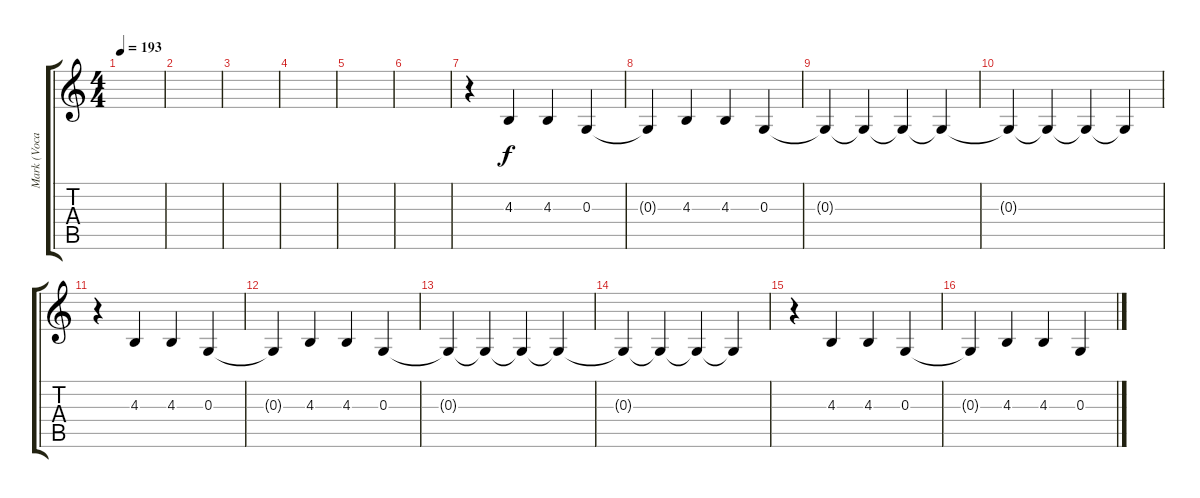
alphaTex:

\track ("Mark (Vocals)" "Mark (Voca") {instrument clarinet}
\staff {score tabs}
\tuning (E4 B3 G3 D3 A2 E2) {hide}
\ts (4 4)
\tempo 193
\clef g2
\ks c
|
|
|
|
|
|
r.4 4.3.4 4.3.4 0.3.4 |
0.3{t}.4 4.3.4 4.3.4 0.3.4 |
0.3{t}.4 0.3{t}.4 0.3{t}.4 0.3{t}.4 |
0.3{t}.4 0.3{t}.4 0.3{t}.4 0.3{t}.4 |
r.4 4.3.4 4.3.4 0.3.4 |
0.3{t}.4 4.3.4 4.3.4 0.3.4 |
0.3{t}.4 0.3{t}.4 0.3{t}.4 0.3{t}.4 |
0.3{t}.4 0.3{t}.4 0.3{t}.4 0.3{t}.4 |
r.4 4.3.4 4.3.4 0.3.4 |
0.3{t}.4 4.3.4 4.3.4 0.3.4
